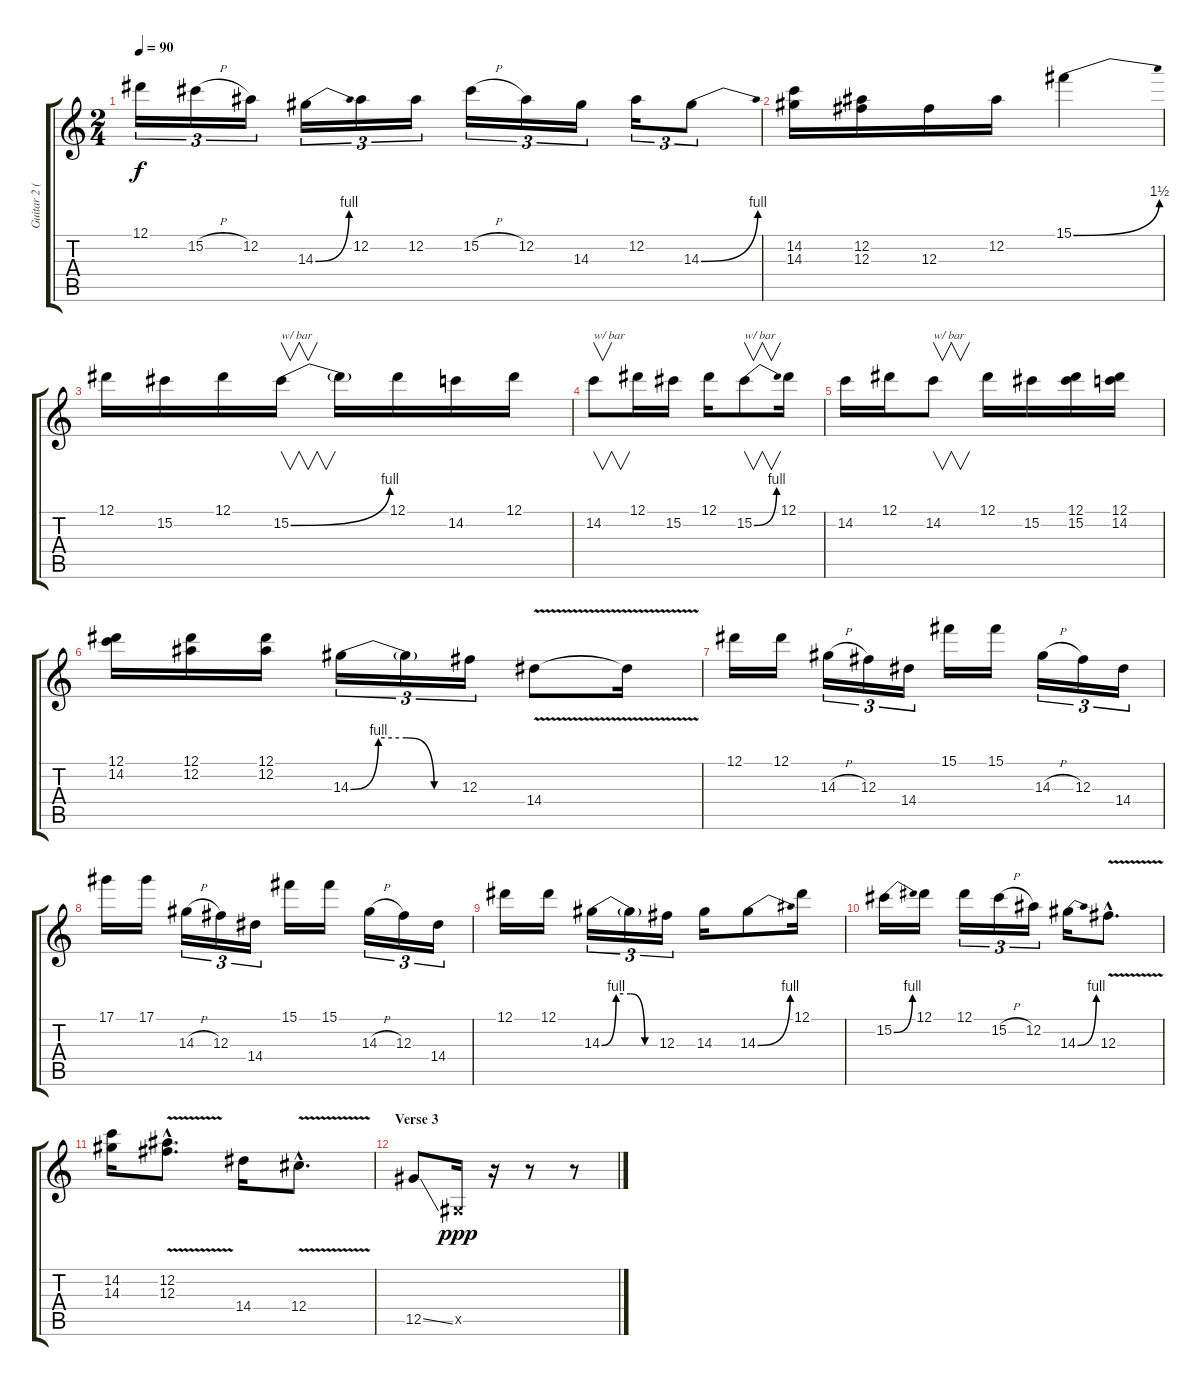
\track ("Guitar 2 (Jake E. Lee)" "Guitar 2 (") {instrument distortionguitar}
\staff {score tabs}
\tuning (Eb4 Bb3 Gb3 Db3 Ab2 Eb2) {hide}
\ts (2 4)
\tempo 90
\clef g2
\ks c
12.1.16{tu (3 2) dy f} 15.2{h}.16{tu (3 2)} 12.2.16{tu (3 2)} 14.3{be (bend 0 0 60 4)}.16{tu (3 2)} 12.2.16{tu (3 2)} 12.2.16{tu (3 2)} 15.2{h}.16{tu (3 2)} 12.2.16{tu (3 2)} 14.3.16{tu (3 2)} 12.2.16{tu (3 2)} 14.3{be (bend 0 0 60 4)}.8{tu (3 2)} |
(14.2 14.3).16 (12.2 12.3).16 12.3.16 12.2.16 15.1{be (bend 0 0 60 6)}.4 |
12.1.16 15.2.16 12.1.16 15.2{be (bend 0 0 60 4)}.16{v txt "w/ bar"} 15.2{t}.16 12.1.16 14.2.16 12.1.16 |
14.2.8{v txt "w/ bar"} 12.1.16 15.2.16 12.1.16 15.2{be (bend 0 0 60 4)}.8{v txt "w/ bar"} 12.1.16 |
14.2.16 12.1.16 14.2.8{v txt "w/ bar"} 12.1.16 15.2.16 (12.1 15.2).16 (12.1 14.2).16 |
(12.1 14.2).16 (12.1 12.2).16 (12.1 12.2).16 14.3{be (custom 0 0 15 4 30 4 45 0 60 0)}.16{tu (3 2)} 14.3{t}.16{tu (3 2)} 12.3.16{tu (3 2)} 14.4{v}.8 14.4{t}.16 |
12.1.16 12.1.16 14.3{h}.16{tu (3 2)} 12.3.16{tu (3 2)} 14.4.16{tu (3 2)} 15.1.16 15.1.16 14.3{h}.16{tu (3 2)} 12.3.16{tu (3 2)} 14.4.16{tu (3 2)} |
17.1.16 17.1.16 14.3{h}.16{tu (3 2)} 12.3.16{tu (3 2)} 14.4.16{tu (3 2)} 15.1.16 15.1.16 14.3{h}.16{tu (3 2)} 12.3.16{tu (3 2)} 14.4.16{tu (3 2)} |
12.1.16 12.1.16 14.3{be (custom 0 0 15 4 30 4 45 0 60 0)}.16{tu (3 2)} 14.3{t}.16{tu (3 2)} 12.3.16{tu (3 2)} 14.3.16 14.3{be (bend 0 0 60 4)}.8 12.1.16 |
15.2{be (bend 0 0 60 4)}.16 12.1.16 12.1.16{tu (3 2)} 15.2{h}.16{tu (3 2)} 12.2.16{tu (3 2)} 14.3{be (bend 0 0 60 4)}.16 12.3{v hac}.8{d} |
(14.2 14.3).16 (12.2{v hac} 12.3{v hac}).8{d} 14.4.16 12.4{v hac}.8{d} |
\section ("" "Verse 3")
12.5{ss}.8 0.5{x}.16{dy ppp} r.16 r.8 r.8
